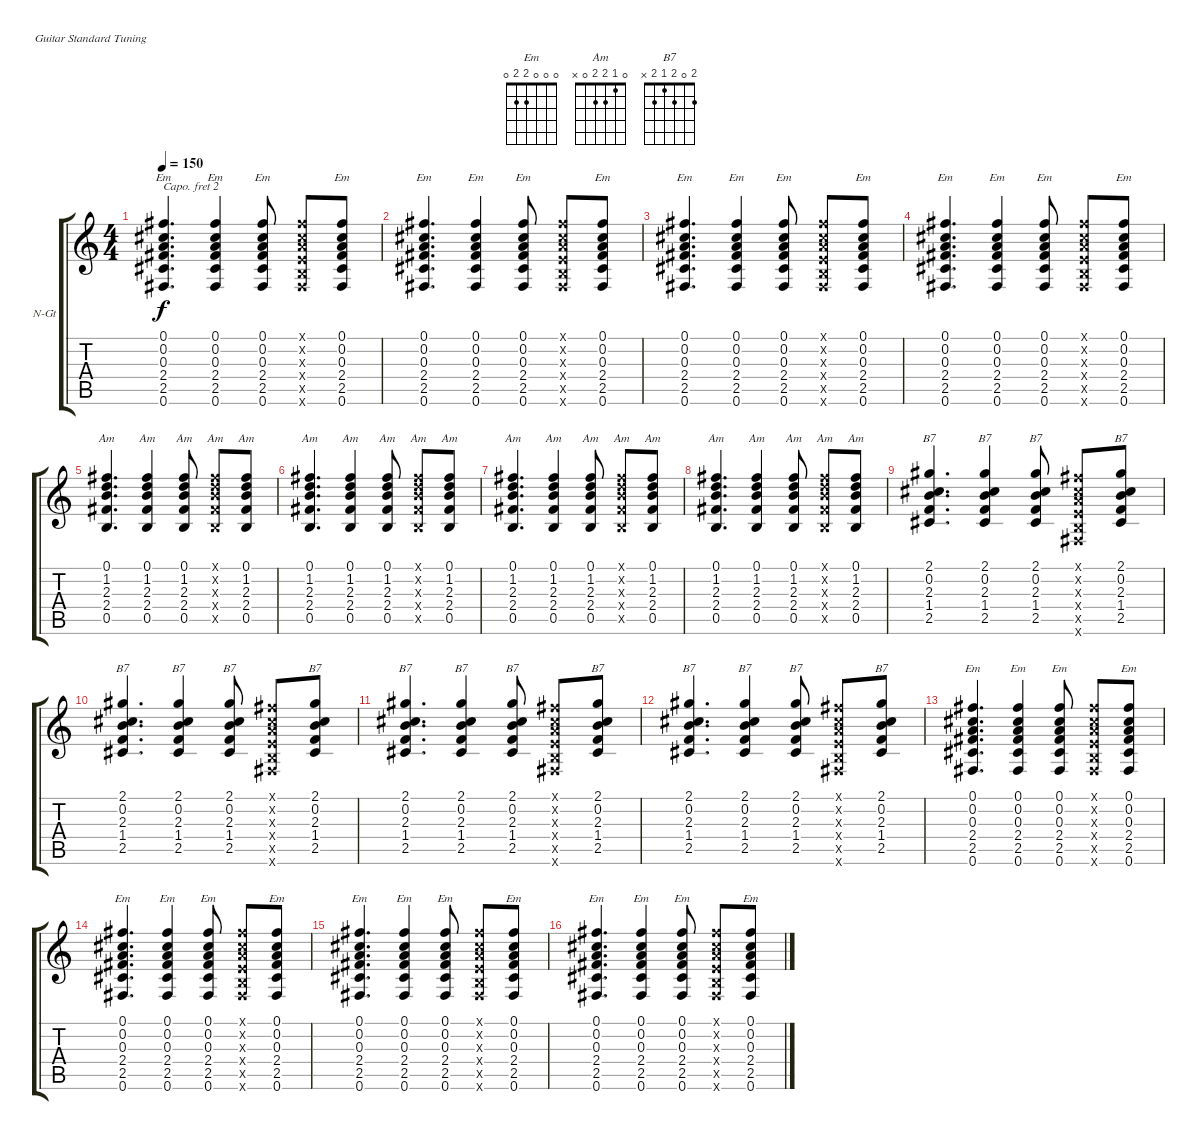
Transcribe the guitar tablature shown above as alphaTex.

\bracketExtendMode groupsimilarinstruments
\firstSystemTrackNameOrientation horizontal
\otherSystemsTrackNameOrientation horizontal
\track ("Rythm Guitars" "N-Gt") {instrument acousticguitarnylon}
\staff {score tabs}
\capo 2
\tuning (E4 B3 G3 D3 A2 E2)
\chord ("Em" 0 0 0 2 2 0) {showfingering false}
\chord ("Am" 0 1 2 2 0 x)
\chord ("B7" 2 0 2 1 2 x) {showfingering false}
\ts (4 4)
\tempo 150
\clef g2
\ks c
(0.1 0.2 0.3 2.4 2.5 0.6).4{d ch "Em" dy f} (0.1 0.2 0.3 2.4 2.5 0.6).4{ch "Em"} (0.1 0.2 0.3 2.4 2.5 0.6).8{ch "Em"} (0.1{x} 0.2{x} 0.3{x} 0.4{x} 0.5{x} 0.6{x}).8 (0.1 0.2 0.3 2.4 2.5 0.6).8{ch "Em"} |
(0.1 0.2 0.3 2.4 2.5 0.6).4{d ch "Em"} (0.1 0.2 0.3 2.4 2.5 0.6).4{ch "Em"} (0.1 0.2 0.3 2.4 2.5 0.6).8{ch "Em"} (0.1{x} 0.2{x} 0.3{x} 0.4{x} 0.5{x} 0.6{x}).8 (0.1 0.2 0.3 2.4 2.5 0.6).8{ch "Em"} |
(0.1 0.2 0.3 2.4 2.5 0.6).4{d ch "Em"} (0.1 0.2 0.3 2.4 2.5 0.6).4{ch "Em"} (0.1 0.2 0.3 2.4 2.5 0.6).8{ch "Em"} (0.1{x} 0.2{x} 0.3{x} 0.4{x} 0.5{x} 0.6{x}).8 (0.1 0.2 0.3 2.4 2.5 0.6).8{ch "Em"} |
(0.1 0.2 0.3 2.4 2.5 0.6).4{d ch "Em"} (0.1 0.2 0.3 2.4 2.5 0.6).4{ch "Em"} (0.1 0.2 0.3 2.4 2.5 0.6).8{ch "Em"} (0.1{x} 0.2{x} 0.3{x} 0.4{x} 0.5{x} 0.6{x}).8 (0.1 0.2 0.3 2.4 2.5 0.6).8{ch "Em"} |
(0.1 1.2 2.3 2.4 0.5).4{d ch "Am"} (0.1 1.2 2.3 2.4 0.5).4{ch "Am"} (0.1 1.2 2.3 2.4 0.5).8{ch "Am"} (0.1{x} 1.2{x} 2.3{x} 2.4{x} 0.5{x}).8{ch "Am"} (0.1 1.2 2.3 2.4 0.5).8{ch "Am"} |
(0.1 1.2 2.3 2.4 0.5).4{d ch "Am"} (0.1 1.2 2.3 2.4 0.5).4{ch "Am"} (0.1 1.2 2.3 2.4 0.5).8{ch "Am"} (0.1{x} 1.2{x} 2.3{x} 2.4{x} 0.5{x}).8{ch "Am"} (0.1 1.2 2.3 2.4 0.5).8{ch "Am"} |
(0.1 1.2 2.3 2.4 0.5).4{d ch "Am"} (0.1 1.2 2.3 2.4 0.5).4{ch "Am"} (0.1 1.2 2.3 2.4 0.5).8{ch "Am"} (0.1{x} 1.2{x} 2.3{x} 2.4{x} 0.5{x}).8{ch "Am"} (0.1 1.2 2.3 2.4 0.5).8{ch "Am"} |
(0.1 1.2 2.3 2.4 0.5).4{d ch "Am"} (0.1 1.2 2.3 2.4 0.5).4{ch "Am"} (0.1 1.2 2.3 2.4 0.5).8{ch "Am"} (0.1{x} 1.2{x} 2.3{x} 2.4{x} 0.5{x}).8{ch "Am"} (0.1 1.2 2.3 2.4 0.5).8{ch "Am"} |
(2.1 0.2 2.3 1.4 2.5).4{d ch "B7"} (2.1 0.2 2.3 1.4 2.5).4{ch "B7"} (2.1 0.2 2.3 1.4 2.5).8{ch "B7"} (0.1{x} 0.2{x} 0.3{x} 0.4{x} 0.5{x} 0.6{x}).8 (2.1 0.2 2.3 1.4 2.5).8{ch "B7"} |
(2.1 0.2 2.3 1.4 2.5).4{d ch "B7"} (2.1 0.2 2.3 1.4 2.5).4{ch "B7"} (2.1 0.2 2.3 1.4 2.5).8{ch "B7"} (0.1{x} 0.2{x} 0.3{x} 0.4{x} 0.5{x} 0.6{x}).8 (2.1 0.2 2.3 1.4 2.5).8{ch "B7"} |
(2.1 0.2 2.3 1.4 2.5).4{d ch "B7"} (2.1 0.2 2.3 1.4 2.5).4{ch "B7"} (2.1 0.2 2.3 1.4 2.5).8{ch "B7"} (0.1{x} 0.2{x} 0.3{x} 0.4{x} 0.5{x} 0.6{x}).8 (2.1 0.2 2.3 1.4 2.5).8{ch "B7"} |
(2.1 0.2 2.3 1.4 2.5).4{d ch "B7"} (2.1 0.2 2.3 1.4 2.5).4{ch "B7"} (2.1 0.2 2.3 1.4 2.5).8{ch "B7"} (0.1{x} 0.2{x} 0.3{x} 0.4{x} 0.5{x} 0.6{x}).8 (2.1 0.2 2.3 1.4 2.5).8{ch "B7"} |
(0.1 0.2 0.3 2.4 2.5 0.6).4{d ch "Em"} (0.1 0.2 0.3 2.4 2.5 0.6).4{ch "Em"} (0.1 0.2 0.3 2.4 2.5 0.6).8{ch "Em"} (0.1{x} 0.2{x} 0.3{x} 0.4{x} 0.5{x} 0.6{x}).8 (0.1 0.2 0.3 2.4 2.5 0.6).8{ch "Em"} |
(0.1 0.2 0.3 2.4 2.5 0.6).4{d ch "Em"} (0.1 0.2 0.3 2.4 2.5 0.6).4{ch "Em"} (0.1 0.2 0.3 2.4 2.5 0.6).8{ch "Em"} (0.1{x} 0.2{x} 0.3{x} 0.4{x} 0.5{x} 0.6{x}).8 (0.1 0.2 0.3 2.4 2.5 0.6).8{ch "Em"} |
(0.1 0.2 0.3 2.4 2.5 0.6).4{d ch "Em"} (0.1 0.2 0.3 2.4 2.5 0.6).4{ch "Em"} (0.1 0.2 0.3 2.4 2.5 0.6).8{ch "Em"} (0.1{x} 0.2{x} 0.3{x} 0.4{x} 0.5{x} 0.6{x}).8 (0.1 0.2 0.3 2.4 2.5 0.6).8{ch "Em"} |
(0.1 0.2 0.3 2.4 2.5 0.6).4{d ch "Em"} (0.1 0.2 0.3 2.4 2.5 0.6).4{ch "Em"} (0.1 0.2 0.3 2.4 2.5 0.6).8{ch "Em"} (0.1{x} 0.2{x} 0.3{x} 0.4{x} 0.5{x} 0.6{x}).8 (0.1 0.2 0.3 2.4 2.5 0.6).8{ch "Em"}
